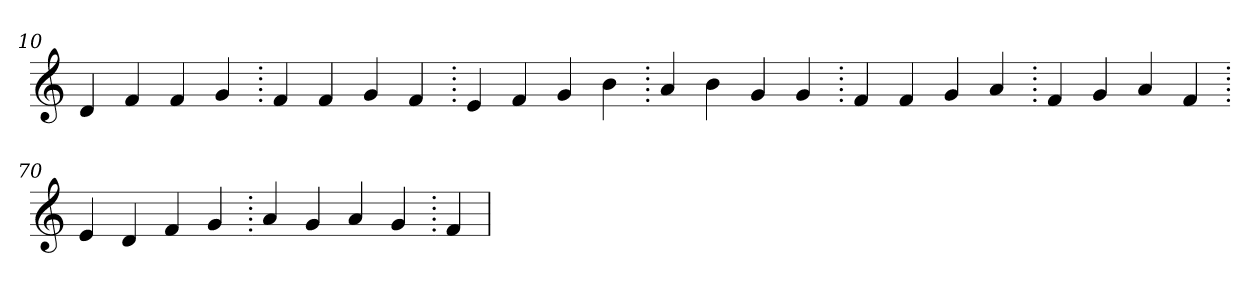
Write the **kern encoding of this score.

**kern
*part1
*staff1
*clefG2
=10.
4d
4f
4f
4g
=20.
4f
4f
4g
4f
=30.
4e
4f
4g
4b
=40.
4a
4b
4g
4g
=50.
4f
4f
4g
4a
=60.
4f
4g
4a
4f
=70.
4e
4d
4f
4g
=80.
4a
4g
4a
4g
=90.
4f
=
*-
